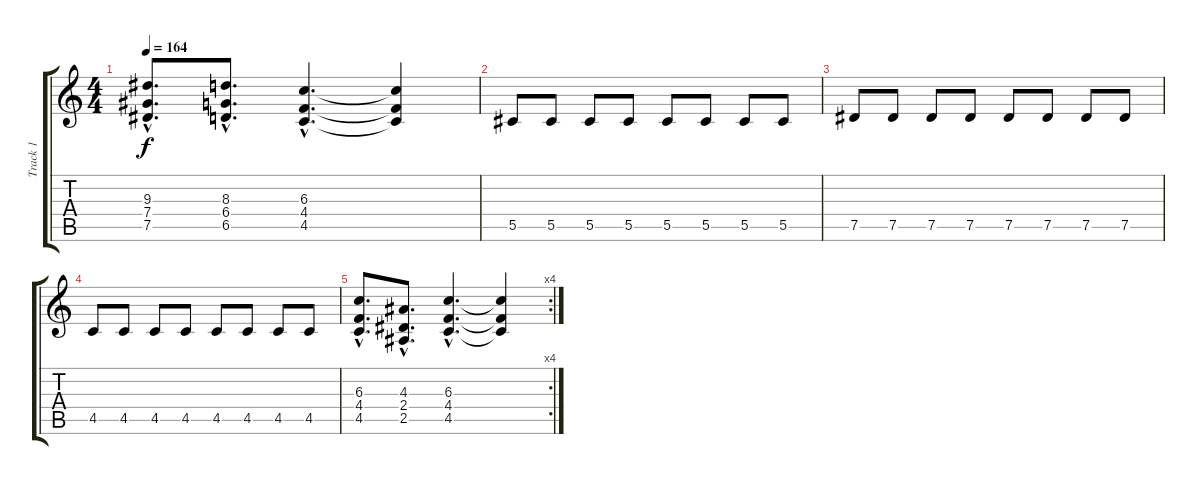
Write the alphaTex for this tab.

\track ("Track 1" "Track 1") {instrument distortionguitar}
\staff {score tabs}
\tuning (Eb4 Bb3 Gb3 Db3 Ab2 Eb2) {hide}
\ts (4 4)
\tempo 164
\clef g2
\ks c
(9.3{hac} 7.4{hac} 7.5{hac}).8{d dy f} (8.3{hac} 6.4{hac} 6.5{hac}).8{d} (6.3{hac} 4.4{hac} 4.5{hac}).4{d} (6.3{t} 4.4{t} 4.5{t}).4 |
5.5.8 5.5.8 5.5.8 5.5.8 5.5.8 5.5.8 5.5.8 5.5.8 |
7.5.8 7.5.8 7.5.8 7.5.8 7.5.8 7.5.8 7.5.8 7.5.8 |
4.5.8 4.5.8 4.5.8 4.5.8 4.5.8 4.5.8 4.5.8 4.5.8 |
\rc 4
(6.3{hac} 4.4{hac} 4.5{hac}).8{d} (4.3{hac} 2.4{hac} 2.5{hac}).8{d} (6.3{hac} 4.4{hac} 4.5{hac}).4{d} (6.3{t} 4.4{t} 4.5{t}).4
